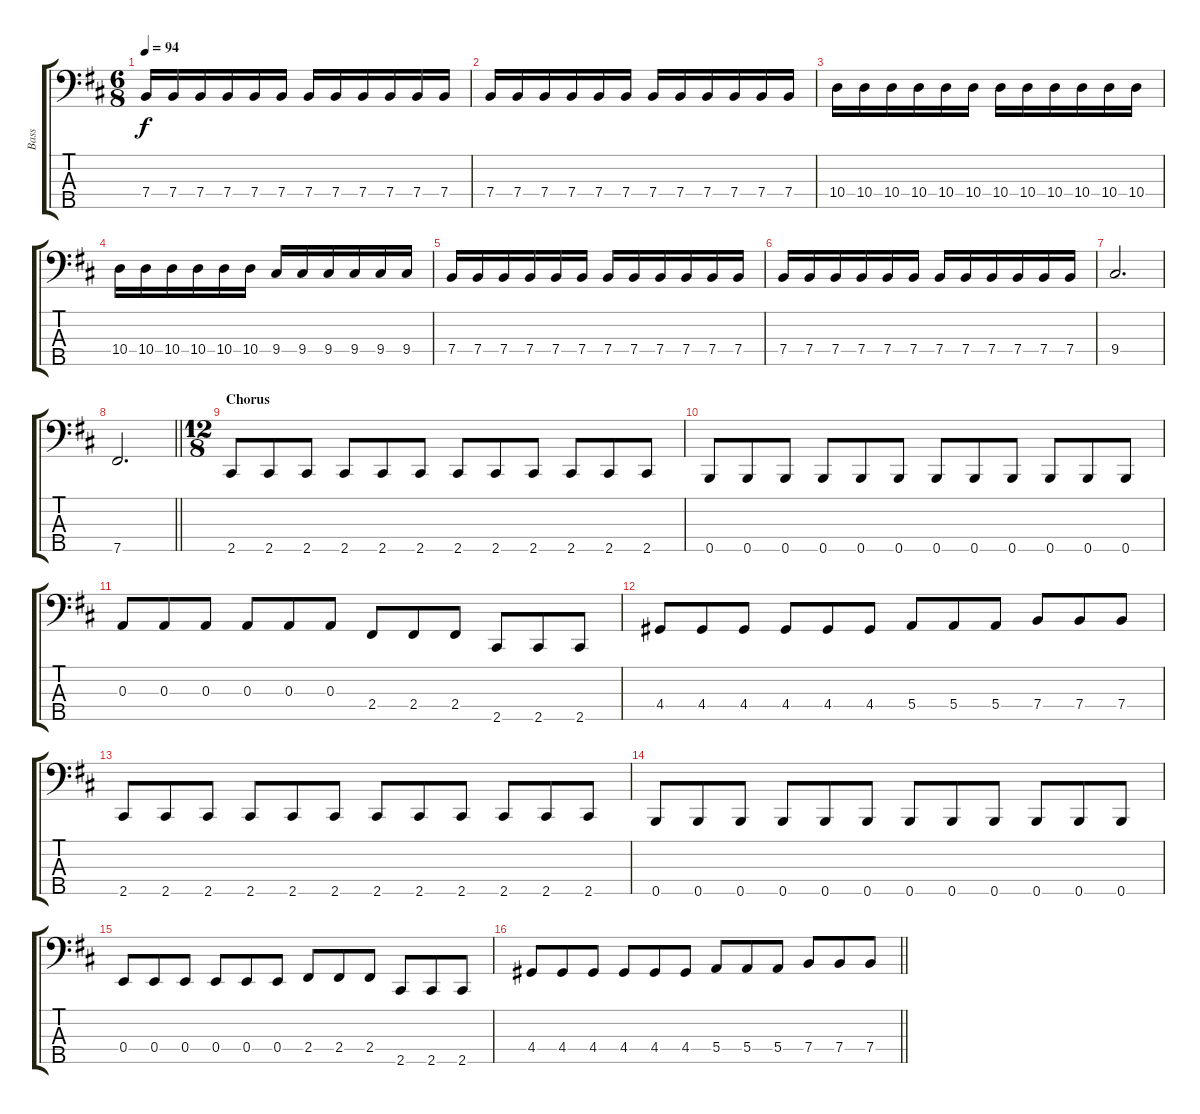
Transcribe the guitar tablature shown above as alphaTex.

\track ("Bass" "Bass") {instrument electricbasspick}
\staff {score tabs}
\tuning (G2 D2 A1 E1 B0) {hide}
\ts (6 8)
\tempo 94
\clef f4
\ks bminor
7.4.16{dy f} 7.4.16 7.4.16 7.4.16 7.4.16 7.4.16 7.4.16 7.4.16 7.4.16 7.4.16 7.4.16 7.4.16 |
7.4.16 7.4.16 7.4.16 7.4.16 7.4.16 7.4.16 7.4.16 7.4.16 7.4.16 7.4.16 7.4.16 7.4.16 |
10.4.16 10.4.16 10.4.16 10.4.16 10.4.16 10.4.16 10.4.16 10.4.16 10.4.16 10.4.16 10.4.16 10.4.16 |
10.4.16 10.4.16 10.4.16 10.4.16 10.4.16 10.4.16 9.4.16 9.4.16 9.4.16 9.4.16 9.4.16 9.4.16 |
7.4.16 7.4.16 7.4.16 7.4.16 7.4.16 7.4.16 7.4.16 7.4.16 7.4.16 7.4.16 7.4.16 7.4.16 |
7.4.16 7.4.16 7.4.16 7.4.16 7.4.16 7.4.16 7.4.16 7.4.16 7.4.16 7.4.16 7.4.16 7.4.16 |
9.4.2{d} |
\barLineRight lightlight
7.5.2{d} |
\ts (12 8)
\section ("" "Chorus")
2.5.8 2.5.8 2.5.8 2.5.8 2.5.8 2.5.8 2.5.8 2.5.8 2.5.8 2.5.8 2.5.8 2.5.8 |
0.5.8 0.5.8 0.5.8 0.5.8 0.5.8 0.5.8 0.5.8 0.5.8 0.5.8 0.5.8 0.5.8 0.5.8 |
0.3.8 0.3.8 0.3.8 0.3.8 0.3.8 0.3.8 2.4.8 2.4.8 2.4.8 2.5.8 2.5.8 2.5.8 |
4.4.8 4.4.8 4.4.8 4.4.8 4.4.8 4.4.8 5.4.8 5.4.8 5.4.8 7.4.8 7.4.8 7.4.8 |
2.5.8 2.5.8 2.5.8 2.5.8 2.5.8 2.5.8 2.5.8 2.5.8 2.5.8 2.5.8 2.5.8 2.5.8 |
0.5.8 0.5.8 0.5.8 0.5.8 0.5.8 0.5.8 0.5.8 0.5.8 0.5.8 0.5.8 0.5.8 0.5.8 |
0.4.8 0.4.8 0.4.8 0.4.8 0.4.8 0.4.8 2.4.8 2.4.8 2.4.8 2.5.8 2.5.8 2.5.8 |
\barLineRight lightlight
4.4.8 4.4.8 4.4.8 4.4.8 4.4.8 4.4.8 5.4.8 5.4.8 5.4.8 7.4.8 7.4.8 7.4.8
